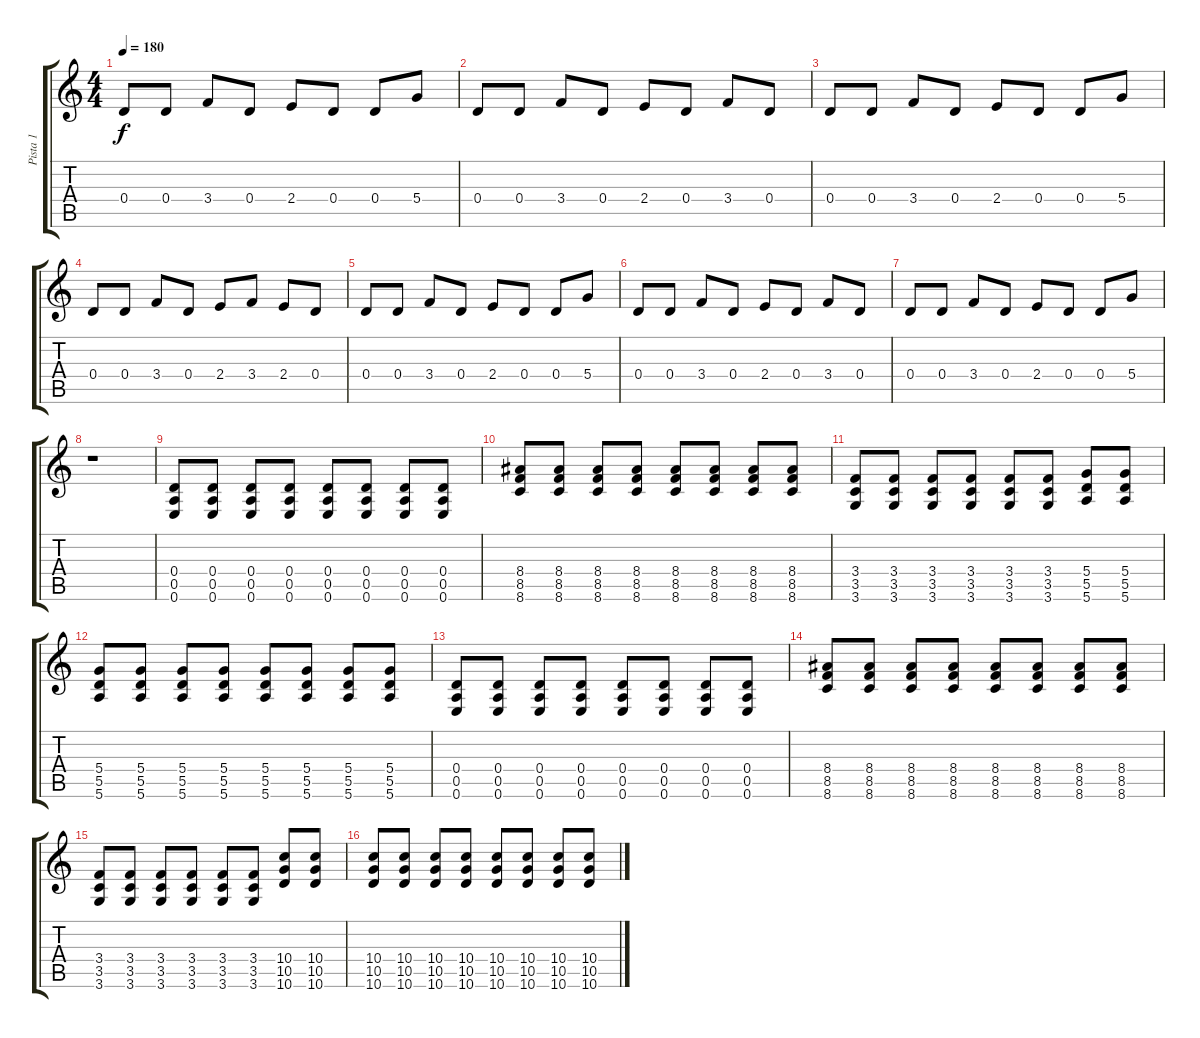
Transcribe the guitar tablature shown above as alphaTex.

\track ("Pista 1" "Pista 1") {instrument distortionguitar}
\staff {score tabs}
\tuning (E4 B3 G3 D3 A2 E2) {hide}
\ts (4 4)
\tempo 180
\clef g2
\ks c
0.4.8{dy f} 0.4.8 3.4.8 0.4.8 2.4.8 0.4.8 0.4.8 5.4.8 |
0.4.8 0.4.8 3.4.8 0.4.8 2.4.8 0.4.8 3.4.8 0.4.8 |
0.4.8 0.4.8 3.4.8 0.4.8 2.4.8 0.4.8 0.4.8 5.4.8 |
0.4.8 0.4.8 3.4.8 0.4.8 2.4.8 3.4.8 2.4.8 0.4.8 |
0.4.8 0.4.8 3.4.8 0.4.8 2.4.8 0.4.8 0.4.8 5.4.8 |
0.4.8 0.4.8 3.4.8 0.4.8 2.4.8 0.4.8 3.4.8 0.4.8 |
0.4.8 0.4.8 3.4.8 0.4.8 2.4.8 0.4.8 0.4.8 5.4.8 |
r.1 |
(0.4 0.5 0.6).8 (0.4 0.5 0.6).8 (0.4 0.5 0.6).8 (0.4 0.5 0.6).8 (0.4 0.5 0.6).8 (0.4 0.5 0.6).8 (0.4 0.5 0.6).8 (0.4 0.5 0.6).8 |
(8.4 8.5 8.6).8 (8.4 8.5 8.6).8 (8.4 8.5 8.6).8 (8.4 8.5 8.6).8 (8.4 8.5 8.6).8 (8.4 8.5 8.6).8 (8.4 8.5 8.6).8 (8.4 8.5 8.6).8 |
(3.4 3.5 3.6).8 (3.4 3.5 3.6).8 (3.4 3.5 3.6).8 (3.4 3.5 3.6).8 (3.4 3.5 3.6).8 (3.4 3.5 3.6).8 (5.4 5.5 5.6).8 (5.4 5.5 5.6).8 |
(5.4 5.5 5.6).8 (5.4 5.5 5.6).8 (5.4 5.5 5.6).8 (5.4 5.5 5.6).8 (5.4 5.5 5.6).8 (5.4 5.5 5.6).8 (5.4 5.5 5.6).8 (5.4 5.5 5.6).8 |
(0.4 0.5 0.6).8 (0.4 0.5 0.6).8 (0.4 0.5 0.6).8 (0.4 0.5 0.6).8 (0.4 0.5 0.6).8 (0.4 0.5 0.6).8 (0.4 0.5 0.6).8 (0.4 0.5 0.6).8 |
(8.4 8.5 8.6).8 (8.4 8.5 8.6).8 (8.4 8.5 8.6).8 (8.4 8.5 8.6).8 (8.4 8.5 8.6).8 (8.4 8.5 8.6).8 (8.4 8.5 8.6).8 (8.4 8.5 8.6).8 |
(3.4 3.5 3.6).8 (3.4 3.5 3.6).8 (3.4 3.5 3.6).8 (3.4 3.5 3.6).8 (3.4 3.5 3.6).8 (3.4 3.5 3.6).8 (10.4 10.5 10.6).8 (10.4 10.5 10.6).8 |
(10.4 10.5 10.6).8 (10.4 10.5 10.6).8 (10.4 10.5 10.6).8 (10.4 10.5 10.6).8 (10.4 10.5 10.6).8 (10.4 10.5 10.6).8 (10.4 10.5 10.6).8 (10.4 10.5 10.6).8
